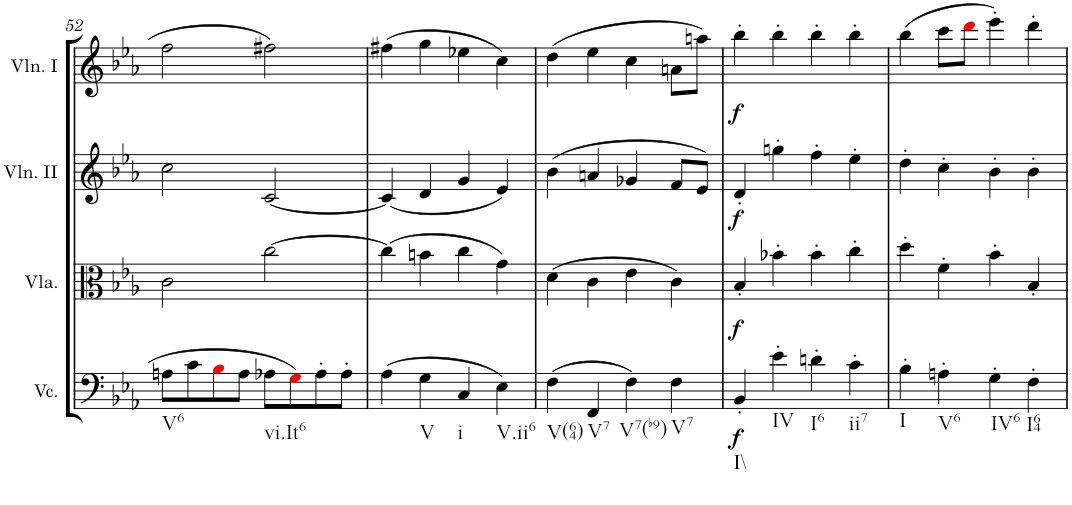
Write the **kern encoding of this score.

**kern	**dynam	**kern	**dynam	**kern	**dynam	**kern	**dynam
*part4	*part4	*part3	*part3	*part2	*part2	*part1	*part1
*staff4	*staff4	*staff3	*staff3	*staff2	*staff2	*staff1	*staff1
*I"Violoncello	*	*I"Viola	*	*I"Violin II	*	*I"Violin I	*
*I'Vc.	*	*I'Vla.	*	*I'Vln. II	*	*I'Vln. I	*
!!LO:PB:g=z
*clefF4	*	*clefC3	*	*clefG2	*	*clefG2	*
*k[b-e-a-]	*	*k[b-e-a-]	*	*k[b-e-a-]	*	*k[b-e-a-]	*
*M2/2	*	*M2/2	*	*M2/2	*	*M2/2	*
*met(c|)	*	*met(c|)	*	*met(c|)	*	*met(c|)	*
=52	=52	=52	=52	=52	=52	=52	=52
!LO:TX:b:t=V6	!	!	!	!	!	!	!
8An\L	.	2c\	.	2cc\	.	2ff\	.
8c\	.	.	.	.	.	.	.
8B-i\	.	.	.	.	.	.	.
8A\J	.	.	.	.	.	.	.
!LO:TX:b:t=vi.It6	!	!	!	!	!	!	!
8A-X\L	.	[2cc\	.	[2c/	.	2ff#X\	.
8Gi\	.	.	.	.	.	.	.
8A-'\	.	.	.	.	.	.	.
8A-'\J	.	.	.	.	.	.	.
=53	=53	=53	=53	=53	=53	=53	=53
(4A-\	.	(4cc\]	.	(4c/]	.	(4ff#X\	.
!LO:TX:b:t=V	!	!	!	!	!	!	!
4G\	.	4bn\	.	4d/	.	4gg\	.
!LO:TX:b:t=i	!	!	!	!	!	!	!
4C/	.	4cc\	.	4g/	.	4ee-X\	.
!LO:TX:b:t=V.ii6	!	!	!	!	!	!	!
4E-\)	.	4g\)	.	4e-/)	.	4cc\)	.
=54	=54	=54	=54	=54	=54	=54	=54
!LO:TX:b:t=V(64)	!	!	!	!	!	!	!
(4F\	.	(4d\	.	(4b-\	.	(4dd\	.
!LO:TX:b:t=V7	!	!	!	!	!	!	!
4FF/	.	4c\	.	4an/	.	4ee-\	.
!LO:TX:b:t=V7(b9)	!	!	!	!	!	!	!
4F\)	.	4e-\	.	4g-X/	.	4cc\	.
!LO:TX:b:t=V7	!	!	!	!	!	!	!
4F\	.	4c\)	.	8f/L	.	8an\L	.
.	.	.	.	8e-/J)	.	8aan\J)	.
=55	=55	=55	=55	=55	=55	=55	=55
!LO:TX:b:t=I\\	!	!	!	!	!	!	!
!	!LO:DY:b	!	!LO:DY:b	!	!LO:DY:b	!	!LO:DY:b
4BB-'/	f	4B-'/	f	4d'/	f	4bb-'\	f
!LO:TX:b:t=IV	!	!	!	!	!	!	!
4e-'\	.	4b-X'\	.	4ggn'\	.	4bb-'\	.
!LO:TX:b:t=I6	!	!	!	!	!	!	!
4dn'\	.	4b-'\	.	4ff'\	.	4bb-'\	.
!LO:TX:b:t=ii7	!	!	!	!	!	!	!
4c'\	.	4cc'\	.	4ee-'\	.	4bb-'\	.
=56	=56	=56	=56	=56	=56	=56	=56
!LO:TX:b:t=I	!	!	!	!	!	!	!
4B-'\	.	4dd'\	.	4dd'\	.	(4bb-\	.
!LO:TX:b:t=V6	!	!	!	!	!	!	!
4An'\	.	4f'\	.	4cc'\	.	8ccc\L	.
.	.	.	.	.	.	8dddi\J	.
!LO:TX:b:t=IV6	!	!	!	!	!	!	!
4G'\	.	4b-'\	.	4b-'\	.	4eee-'\)	.
!LO:TX:b:t=I64	!	!	!	!	!	!	!
4F'\	.	4B-'/	.	4b-'\	.	4ddd'\	.
=	=	=	=	=	=	=	=
*-	*-	*-	*-	*-	*-	*-	*-
